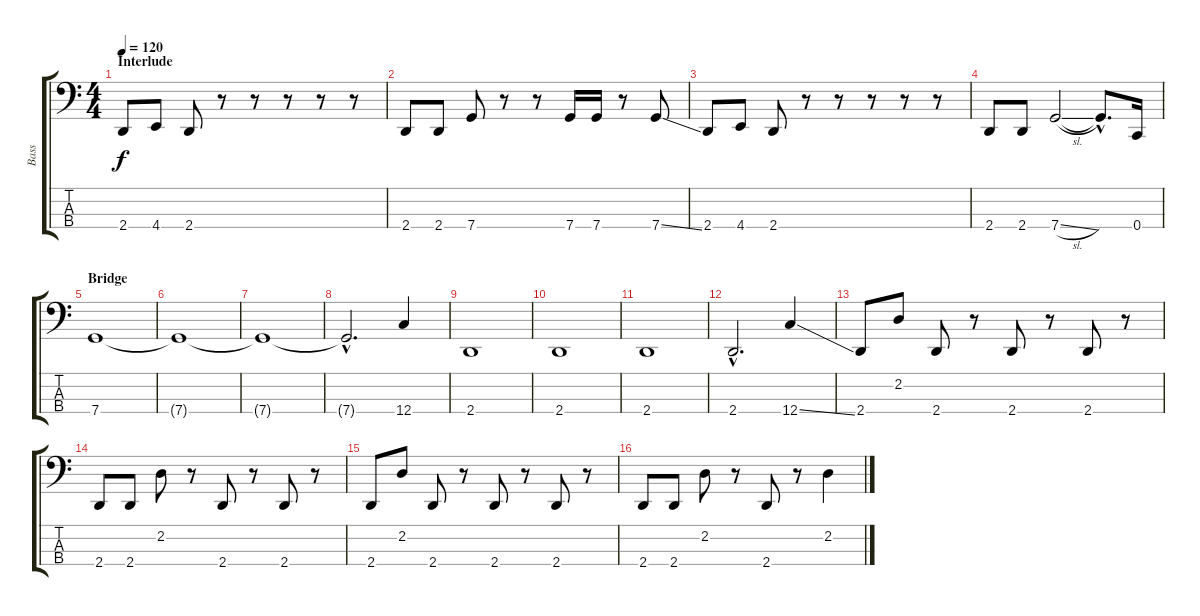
\track ("Bass" "Bass") {instrument electricbassfinger}
\staff {score tabs}
\tuning (F2 C2 G1 C1) {hide}
\ts (4 4)
\section ("" "Interlude")
\tempo 120
\clef f4
\ks c
2.4.8{dy f} 4.4.8 2.4.8 r.8 r.8 r.8 r.8 r.8 |
2.4.8 2.4.8 7.4.8 r.8 r.8 7.4.16 7.4.16 r.8 7.4{ss}.8 |
2.4.8 4.4.8 2.4.8 r.8 r.8 r.8 r.8 r.8 |
2.4.8 2.4.8 7.4{sl}.2 7.4{hac t}.8{d} 0.4.16 |
\section ("" "Bridge")
7.4.1 |
7.4{t}.1 |
7.4{t}.1 |
7.4{hac t}.2{d} 12.4.4 |
2.4.1 |
2.4.1 |
2.4.1 |
2.4{hac}.2{d} 12.4{ss}.4 |
2.4.8 2.2.8 2.4.8 r.8 2.4.8 r.8 2.4.8 r.8 |
2.4.8 2.4.8 2.2.8 r.8 2.4.8 r.8 2.4.8 r.8 |
2.4.8 2.2.8 2.4.8 r.8 2.4.8 r.8 2.4.8 r.8 |
2.4.8 2.4.8 2.2.8 r.8 2.4.8 r.8 2.2.4
